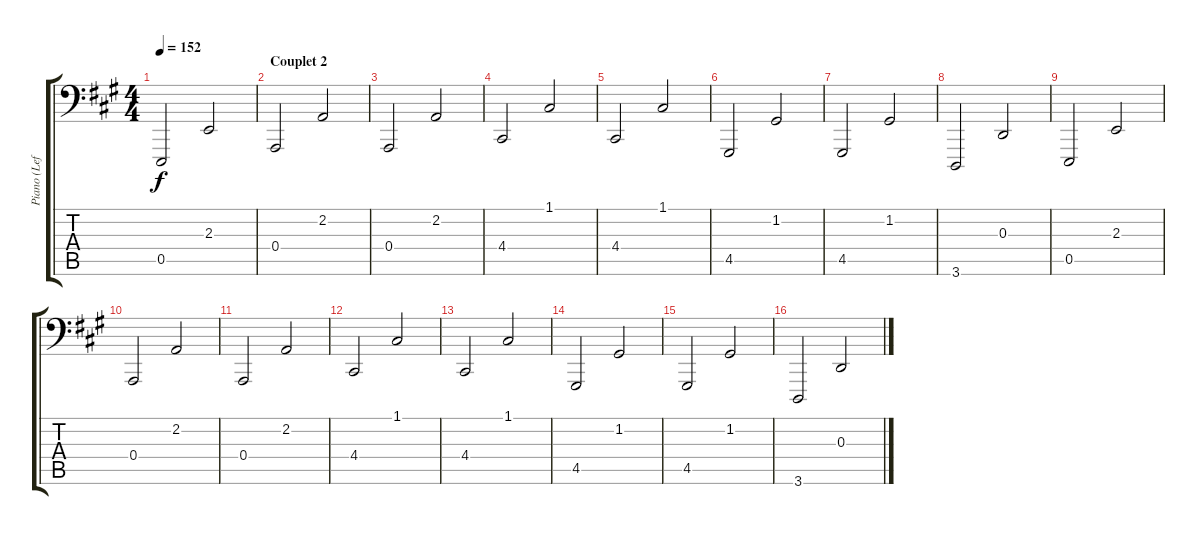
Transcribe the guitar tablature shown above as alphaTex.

\track ("Piano (Left Hand)" "Piano (Lef") {instrument acousticgrandpiano}
\staff {score tabs}
\tuning (C3 G2 D2 A1 E1 B0) {hide}
\ts (4 4)
\tempo 152
\clef f4
\ks a
0.5.2{dy f} 2.3.2 |
\section ("" "Couplet 2")
0.4.2 2.2.2 |
0.4.2 2.2.2 |
4.4.2 1.1.2 |
4.4.2 1.1.2 |
4.5.2 1.2.2 |
4.5.2 1.2.2 |
3.6.2 0.3.2 |
0.5.2 2.3.2 |
0.4.2 2.2.2 |
0.4.2 2.2.2 |
4.4.2 1.1.2 |
4.4.2 1.1.2 |
4.5.2 1.2.2 |
4.5.2 1.2.2 |
3.6.2 0.3.2
